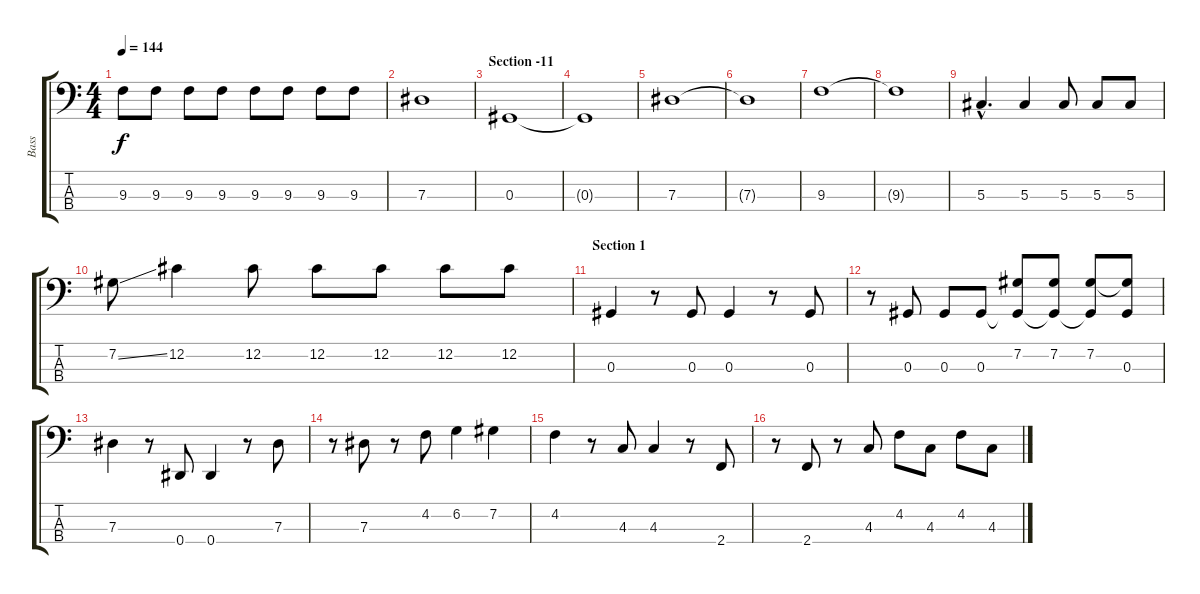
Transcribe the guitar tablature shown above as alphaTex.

\track ("Bass" "Bass") {instrument electricbasspick}
\staff {score tabs}
\tuning (Gb2 Db2 Ab1 Eb1) {hide}
\ts (4 4)
\tempo 144
\clef f4
\ks c
9.3.8{dy f} 9.3.8 9.3.8 9.3.8 9.3.8 9.3.8 9.3.8 9.3.8 |
7.3.1 |
\section ("" "Section -11")
0.3.1 |
0.3{t}.1 |
7.3.1 |
7.3{t}.1 |
9.3.1 |
9.3{t}.1 |
5.3{hac}.4{d} 5.3.4 5.3.8 5.3.8 5.3.8 |
7.2{ss}.8 12.2.4 12.2.8 12.2.8 12.2.8 12.2.8 12.2.8 |
\section ("" "Section 1")
0.3.4 r.8 0.3.8 0.3.4 r.8 0.3.8 |
r.8 0.3.8 0.3.8 0.3.8 (7.2 0.3{t}).8 (7.2 0.3{t}).8 (7.2 0.3{t}).8 (7.2{t} 0.3).8 |
7.3.4 r.8 0.4.8 0.4.4 r.8 7.3.8 |
r.8 7.3.8 r.8 4.2.8 6.2.4 7.2.4 |
4.2.4 r.8 4.3.8 4.3.4 r.8 2.4.8 |
r.8 2.4.8 r.8 4.3.8 4.2.8 4.3.8 4.2.8 4.3.8
